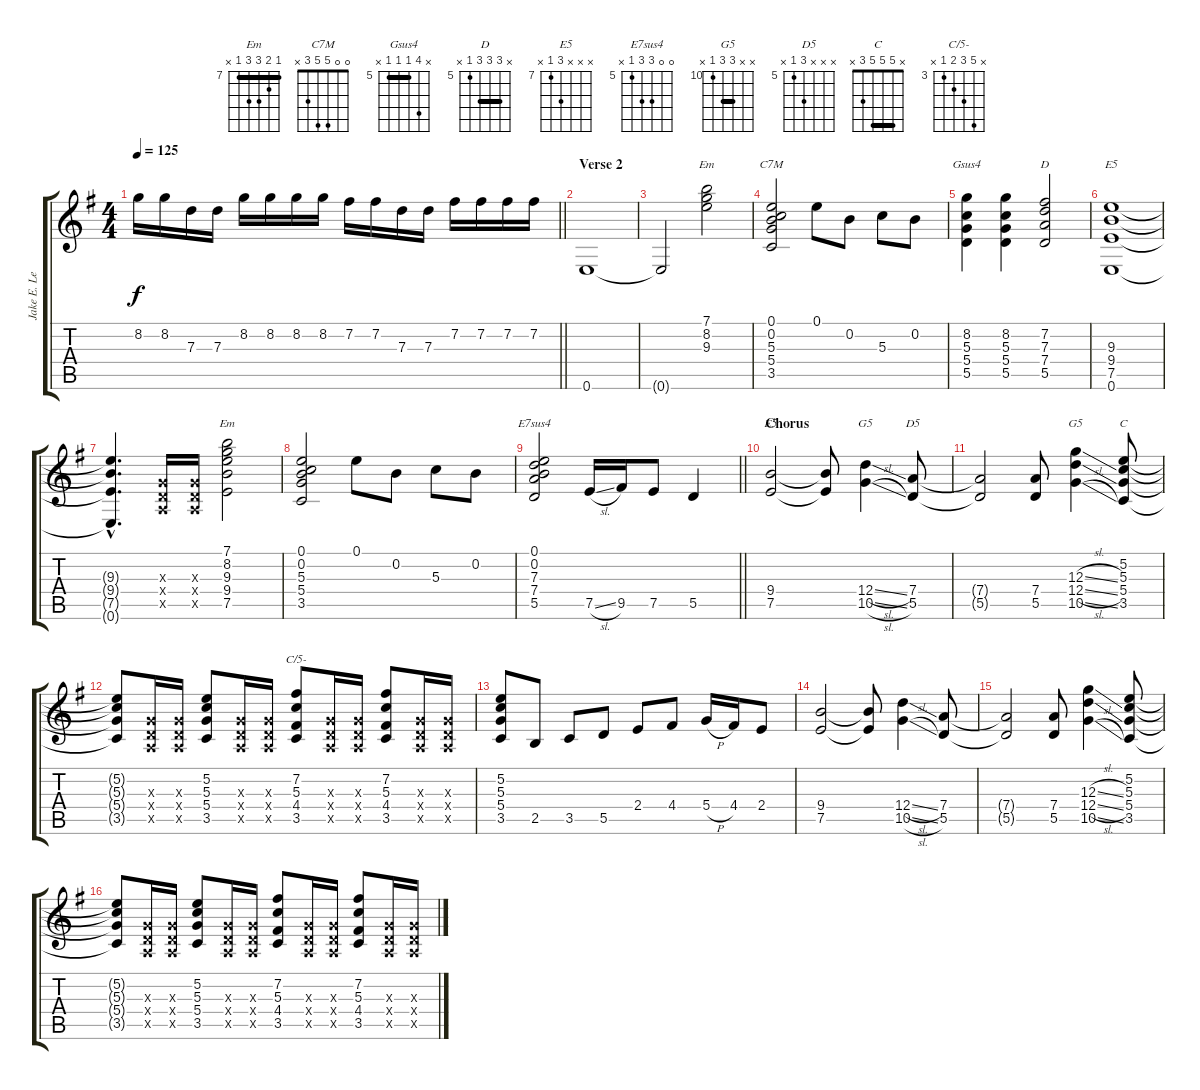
\track ("Jake E. Lee " "Jake E. Le") {instrument overdrivenguitar}
\staff {score tabs}
\tuning (E4 B3 G3 D3 A2 E2) {hide}
\chord ("Em" 7 8 9 x x x) {firstfret 7}
\chord ("C7M" 0 0 5 5 3 x)
\chord ("Gsus4" x 8 5 5 5 x) {firstfret 5 barre 5}
\chord ("D" x 7 7 7 5 x) {firstfret 5 barre 7}
\chord ("E5" x x 9 9 7 0) {firstfret 7 barre 9}
\chord ("Em" 7 8 9 9 7 x) {firstfret 7 barre 7}
\chord ("E7sus4" 0 0 7 7 5 x) {firstfret 5}
\chord ("E5" x x x 9 7 x) {firstfret 7}
\chord ("G5" x x x 12 10 x) {firstfret 10}
\chord ("D5" x x x 7 5 x) {firstfret 5}
\chord ("G5" x x 12 12 10 x) {firstfret 10 barre 12}
\chord ("C" x 5 5 5 3 x) {barre 5}
\chord ("C/5-" x 7 5 4 3 x) {firstfret 3}
\ts (4 4)
\tempo 125
\clef g2
\barLineRight lightlight
\ks eminor
8.2.16{dy f} 8.2.16 7.3.16 7.3.16 8.2.16 8.2.16 8.2.16 8.2.16 7.2.16 7.2.16 7.3.16 7.3.16 7.2.16 7.2.16 7.2.16 7.2.16 |
\section ("" "Verse 2")
0.6.1 |
0.6{t}.2 (7.1 8.2 9.3).2{ch "Em"} |
(0.1 0.2 5.3 5.4 3.5).2{ch "C7M"} 0.1.8 0.2.8 5.3.8 0.2.8 |
(8.2 5.3 5.4 5.5).4{ch "Gsus4"} (8.2 5.3 5.4 5.5).4 (7.2 7.3 7.4 5.5).2{ch "D"} |
(9.3 9.4 7.5 0.6).1{ch "E5"} |
(9.3{hac t} 9.4{hac t} 7.5{hac t} 0.6{hac t}).4{d} (0.3{x} 0.4{x} 0.5{x}).16 (0.3{x} 0.4{x} 0.5{x}).16 (7.1 8.2 9.3 9.4 7.5).2{ch "Em"} |
(0.1 0.2 5.3 5.4 3.5).2 0.1.8 0.2.8 5.3.8 0.2.8 |
\barLineRight lightlight
(0.1 0.2 7.3 7.4 5.5).2{ch "E7sus4"} 7.5{sl}.16 9.5.16 7.5.8 5.5.4 |
\section ("" "Chorus")
(9.4 7.5).2{ch "E5"} (9.4{t} 7.5{t}).8 (12.4{sl} 10.5{sl}).4{ch "G5"} (7.4 5.5).8{ch "D5"} |
(7.4{t} 5.5{t}).2 (7.4 5.5).8 (12.3{sl} 12.4{sl} 10.5{sl}).4{ch "G5"} (5.2 5.3 5.4 3.5).8{ch "C"} |
(5.2{t} 5.3{t} 5.4{t} 3.5{t}).8 (0.3{x} 0.4{x} 0.5{x}).16 (0.3{x} 0.4{x} 0.5{x}).16 (5.2 5.3 5.4 3.5).8 (0.3{x} 0.4{x} 0.5{x}).16 (0.3{x} 0.4{x} 0.5{x}).16 (7.2 5.3 4.4 3.5).8{ch "C/5-"} (0.3{x} 0.4{x} 0.5{x}).16 (0.3{x} 0.4{x} 0.5{x}).16 (7.2 5.3 4.4 3.5).8 (0.3{x} 0.4{x} 0.5{x}).16 (0.3{x} 0.4{x} 0.5{x}).16 |
(5.2 5.3 5.4 3.5).8 2.5.8 3.5.8 5.5.8 2.4.8 4.4.8 5.4{h}.16 4.4.16 2.4.8 |
(9.4 7.5).2 (9.4{t} 7.5{t}).8 (12.4{sl} 10.5{sl}).4 (7.4 5.5).8 |
(7.4{t} 5.5{t}).2 (7.4 5.5).8 (12.3{sl} 12.4{sl} 10.5{sl}).4 (5.2 5.3 5.4 3.5).8 |
(5.2{t} 5.3{t} 5.4{t} 3.5{t}).8 (0.3{x} 0.4{x} 0.5{x}).16 (0.3{x} 0.4{x} 0.5{x}).16 (5.2 5.3 5.4 3.5).8 (0.3{x} 0.4{x} 0.5{x}).16 (0.3{x} 0.4{x} 0.5{x}).16 (7.2 5.3 4.4 3.5).8 (0.3{x} 0.4{x} 0.5{x}).16 (0.3{x} 0.4{x} 0.5{x}).16 (7.2 5.3 4.4 3.5).8 (0.3{x} 0.4{x} 0.5{x}).16 (0.3{x} 0.4{x} 0.5{x}).16
